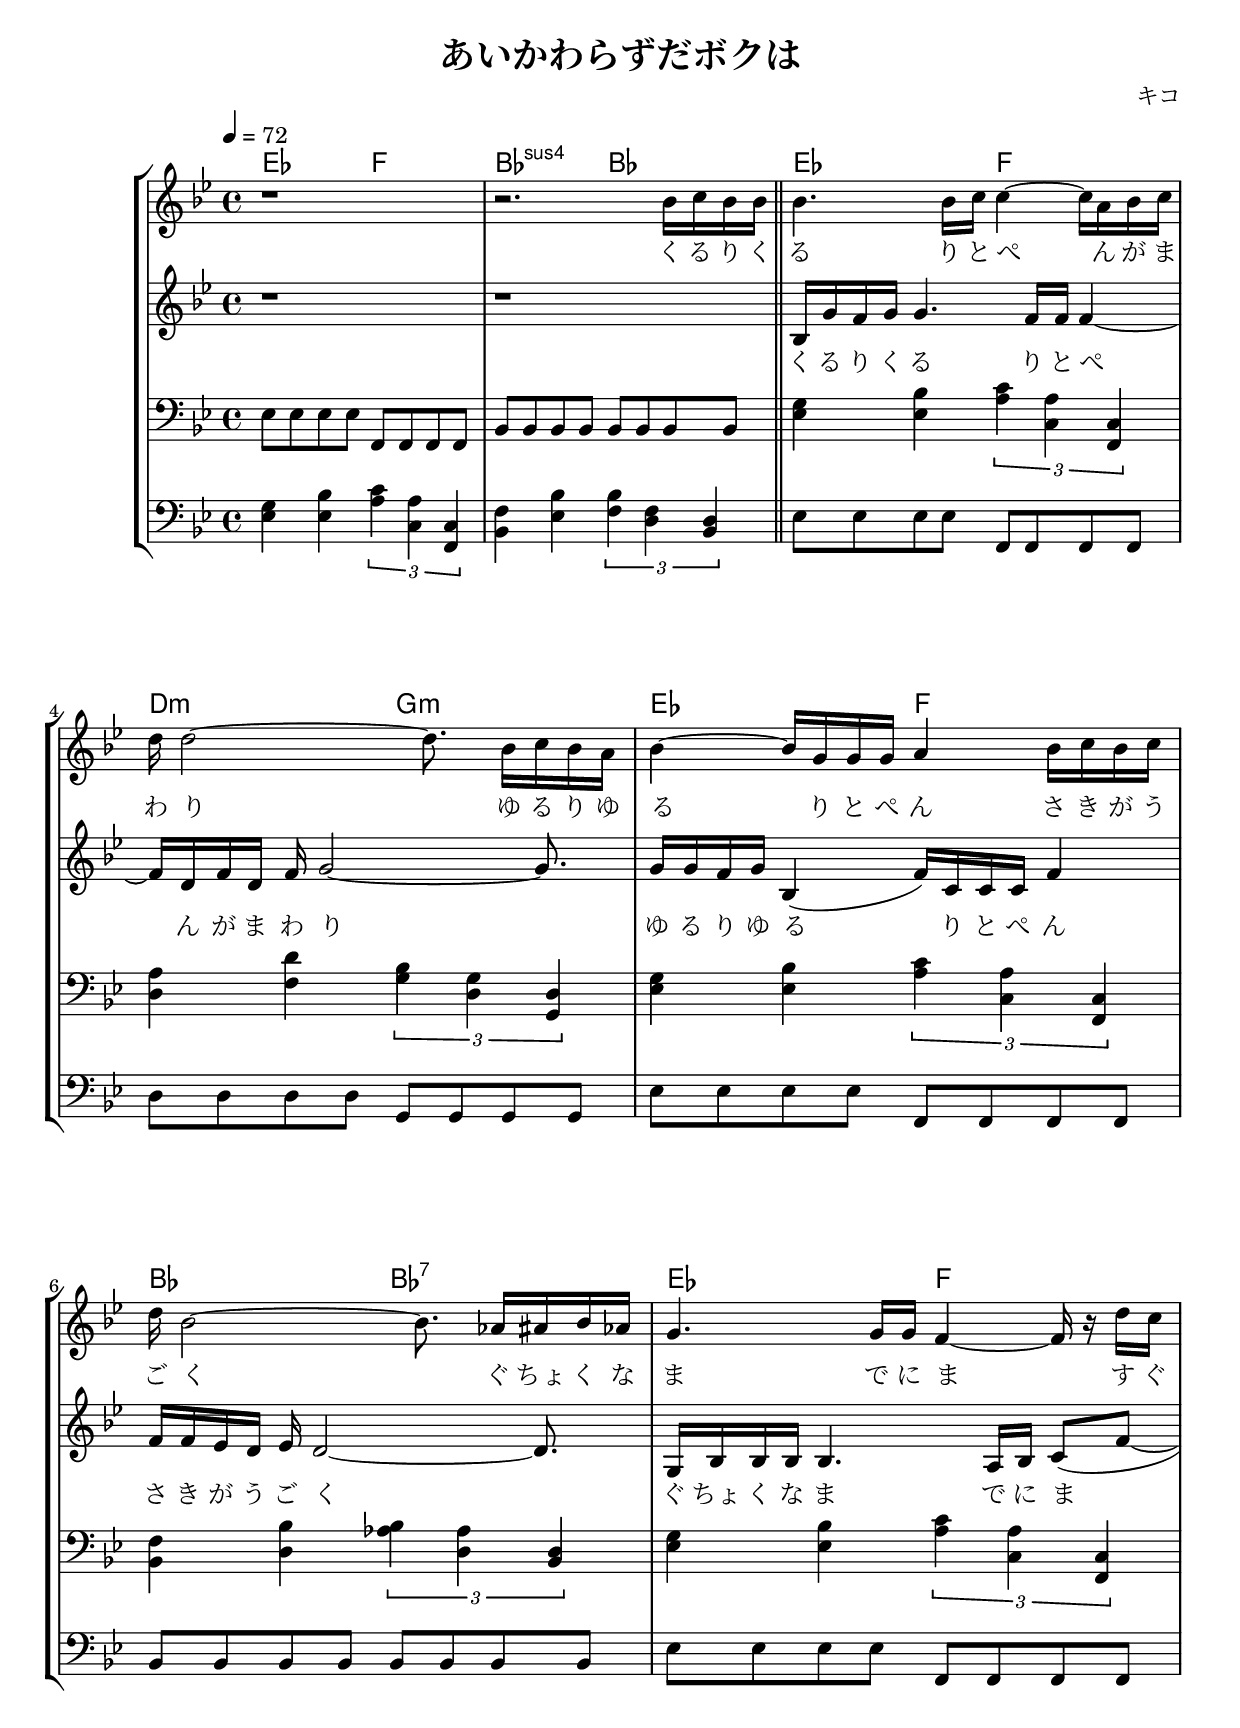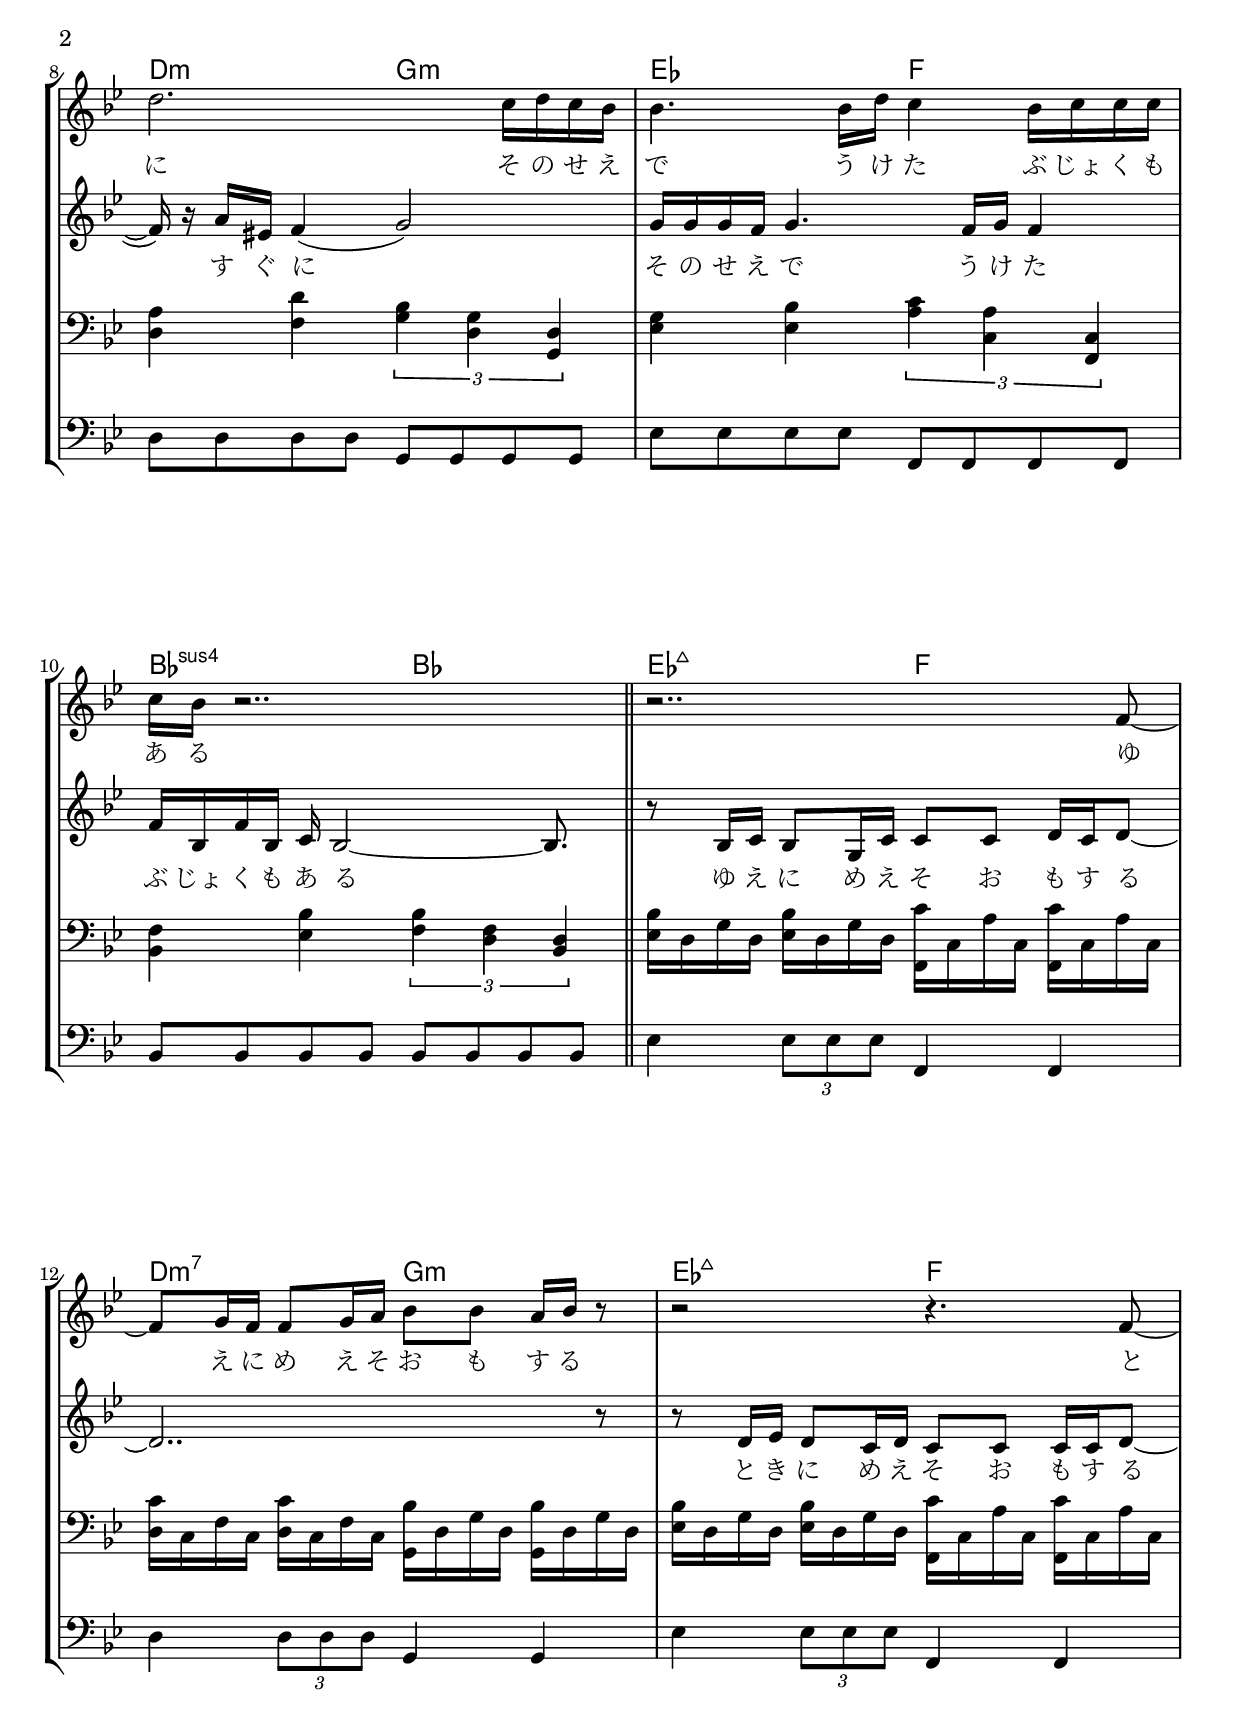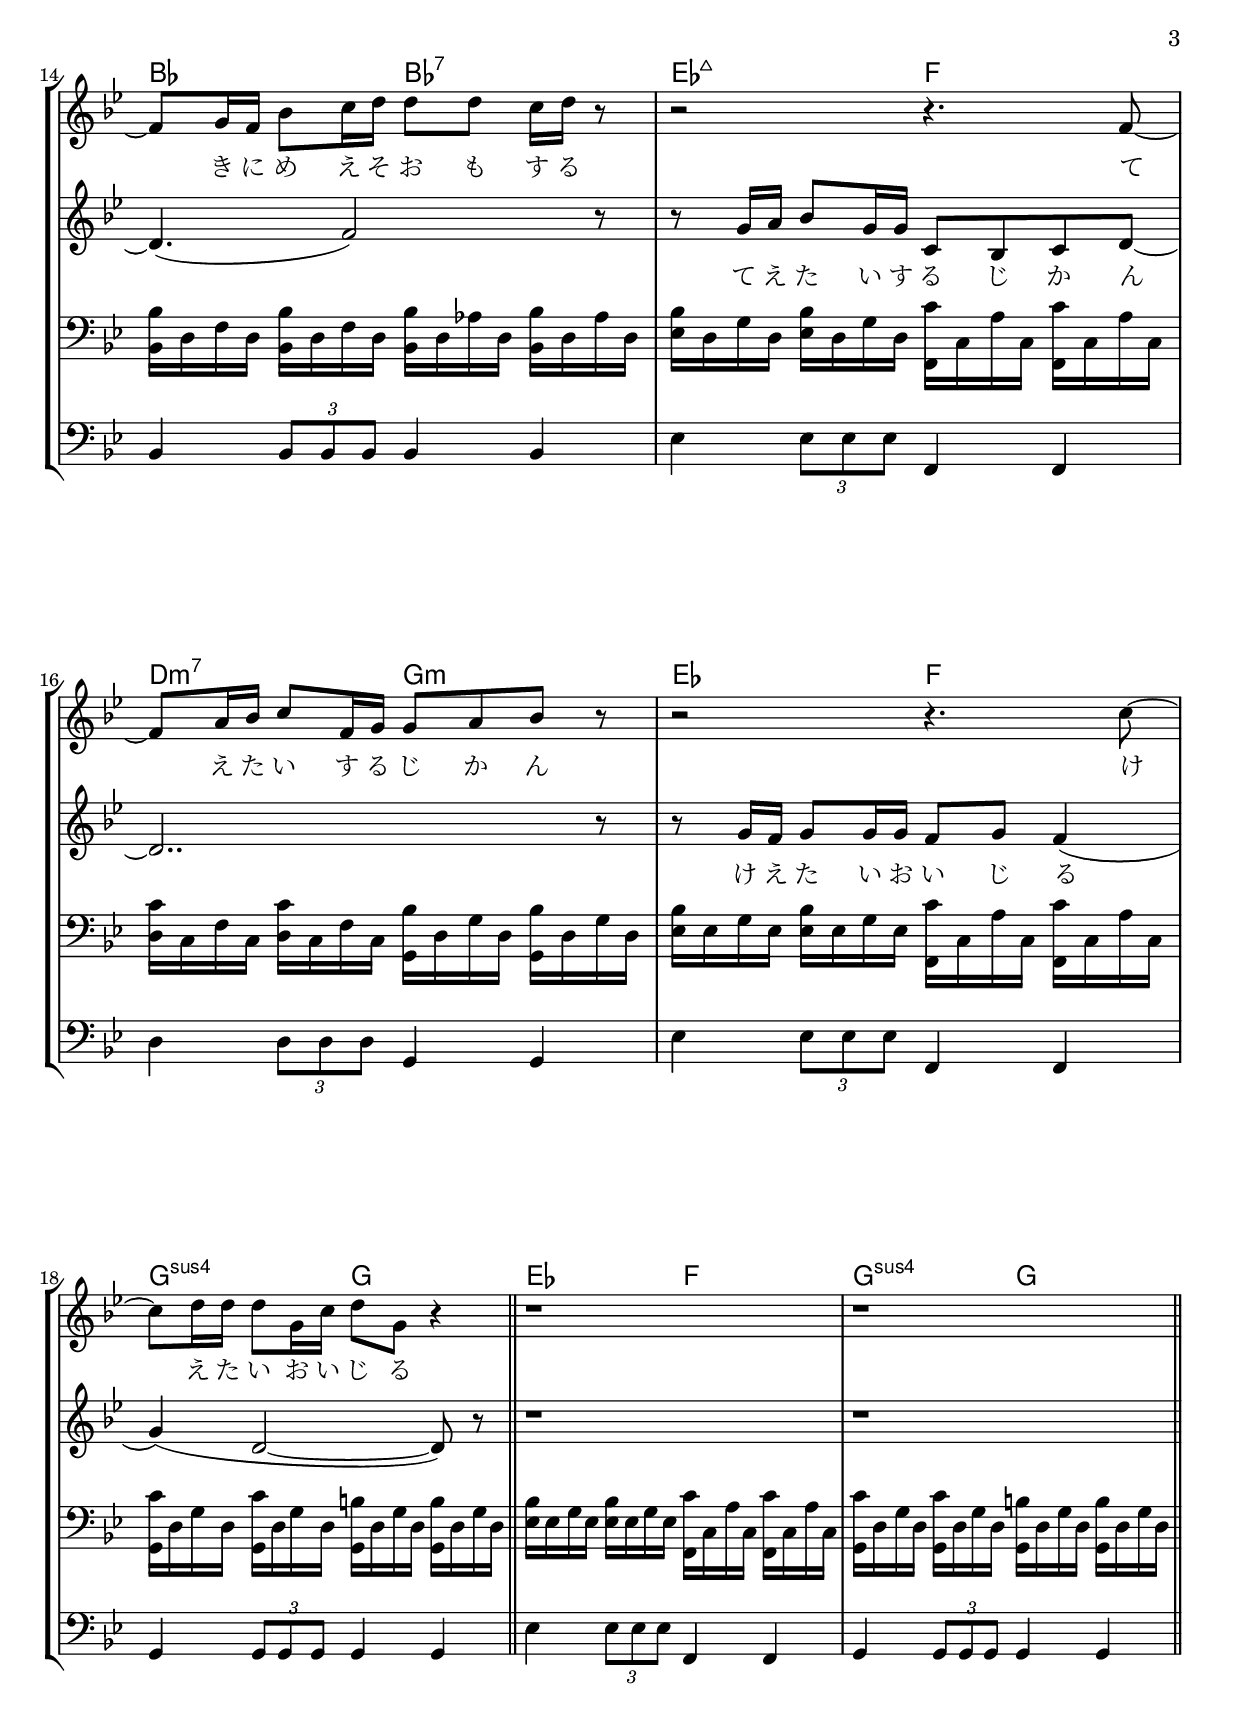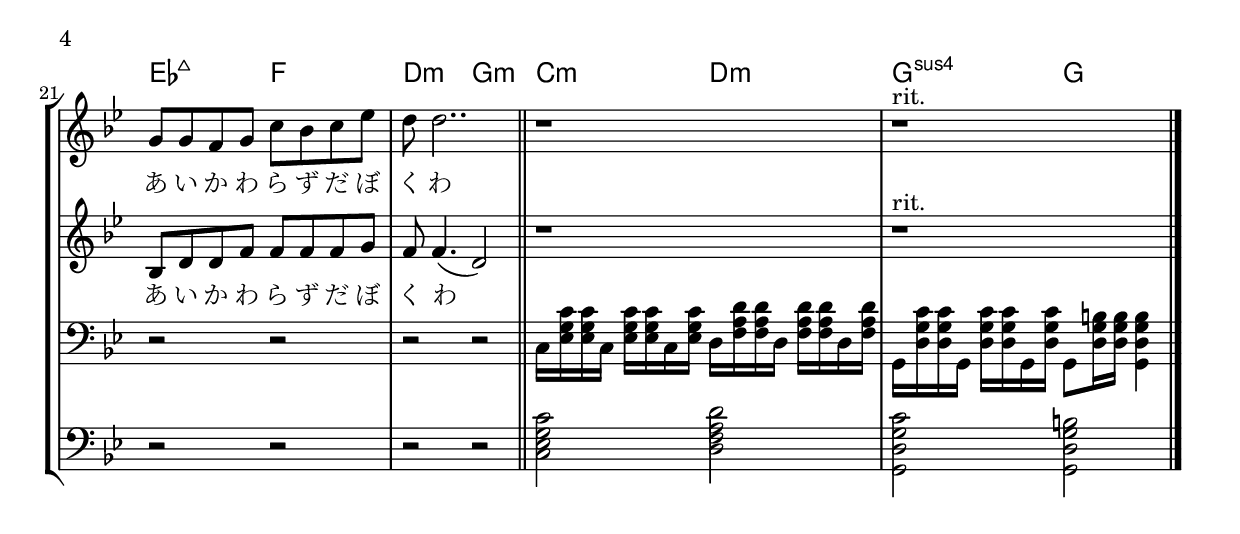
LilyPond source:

\version "2.12.1"

\header {
	title = \markup {あいかわらずだボクは}
	composer = \markup \center-column {キコ}
}

harmony = \chordmode {
	es2 f bes:sus4 bes 

	es f d:m g:m es f bes bes:7 es f d:m g:m es f bes:sus4 bes 

	es:maj7 f d:min7 g:m es:maj7 f bes bes:7 es:maj7 f d:min7 g:m es f g:sus4 g 

	es f g:sus4 g 

	es:maj7 f d:m g:m 

	c:m d:m g:sus4 g 
}

melody = {
	\key bes \major
	\tempo 4 = 72
	r1 | r2. 
	\set Staff.midiInstrument = #"fss0.35"
	\set Staff.midiMinimumVolume = #0.7
	\set Staff.midiMaximumVolume = #0.9
	bes'16  c''16  bes'16  bes'16 
	bes'4.  bes'16  c''16  c''4~c''16  a'16  bes'16  c''16 
	d''16  d''2~d''8.  bes'16  c''16  bes'16  a'16 
	bes'4~bes'16  g'16  g'16  g'16  a'4  bes'16  c''16  bes'16  c''16 
	d''16  bes'2~bes'8.  as'16  ais'16  bes'16  as'16 
	g'4.  g'16  g'16  f'4~f'16  r16  d''16  c''16 
	d''2.  c''16  d''16  c''16  bes'16 
	bes'4.  bes'16  d''16  c''4  bes'16  c''16  c''16  c''16 
	c''16  bes'16  	r2.. 	\set Staff.midiInstrument = #"fss0.35"
	\set Staff.midiMinimumVolume = #0.7
	\set Staff.midiMaximumVolume = #0.9
	r2.. f'8~ 
	f'8  g'16  f'16  f'8  g'16  a'16  bes'8  bes'8  a'16  bes'16  r8 
	r2  r4.  f'8~ 
	f'8  g'16  f'16  bes'8  c''16  d''16  d''8  d''8  c''16  d''16  r8 
	r2  r4.  f'8~ 
	f'8  a'16  bes'16  c''8  f'16  g'16  g'8  a'8  bes'8  r8 
	r2  r4.  c''8~ 
	c''8  d''16  d''16  d''8  g'16  c''16  d''8  g'8  r4
	r1 | r1   
	\set Staff.midiInstrument = #"fss0.35"
	\set Staff.midiMinimumVolume = #0.7
	\set Staff.midiMaximumVolume = #0.9
	g'8  g'8  f'8  g'8  c''8  bes'8  c''8  es''8 
	d''8  d''2..
	r1 | r1^"rit." \bar "|."
}

words = \lyricmode {
	
	く  る  り  く  る  り  と  ぺ  ん  が  ま  わ  り  ゆ  る  り  ゆ  る  り  と  ぺ  ん  さ  き  が  う  ご  く  ぐ  ちょ  く  な  ま  で  に  ま  す  ぐ  に  そ  の  せ  え  で  う  け  た  ぶ  じょ  く  も  あ  る  
	ゆ  え  に  め  え  そ  お  も  す  る  と  き  に  め  え  そ  お  も  す  る  て  え  た  い  す  る  じ  か  ん  け  え  た  い  お  い  じ  る  
	
	あ  い  か  わ  ら  ず  だ  ぼ  く  わ  
	
}

secondmelody = {
	\key bes \major
	\tempo 4 = 72
	r1 | r1   
	\set Staff.midiInstrument = #"fss0.35"
	\set Staff.midiMinimumVolume = #0.7
	\set Staff.midiMaximumVolume = #0.9
	bes16  g'16  f'16  g'16  g'4.  f'16  f'16  f'4~ 
	f'16  d'16  f'16  d'16  f'16  g'2~g'8. 
	g'16  g'16  f'16  g'16  bes4  (f'16)  c'16  c'16  c'16  f'4 
	f'16  f'16  es'16  d'16  es'16  d'2~d'8. 
	g16  bes16  bes16  bes16  bes4.  a16  bes16  c'8  (f'8~ 
	f'16)  r16  a'16  eis'16  f'4  (g'2) 
	g'16  g'16  g'16  f'16  g'4.  f'16  g'16  f'4 
	f'16  bes16  f'16  bes16  c'16  bes2~bes8.
	\set Staff.midiInstrument = #"fss0.35"
	\set Staff.midiMinimumVolume = #0.7
	\set Staff.midiMaximumVolume = #0.9
	r8 bes16  c'16  bes8  g16  c'16  c'8  c'8  d'16  c'16  d'8~ 
	d'2..  r8 
	r8  d'16  es'16  d'8  c'16  d'16  c'8  c'8  c'16  c'16  d'8~ 
	d'4.  (f'2)  r8 
	r8  g'16  a'16  bes'8  g'16  g'16  c'8  bes8  c'8  d'8~ 
	d'2..  r8 
	r8  g'16  f'16  g'8  g'16  g'16  f'8  g'8  f'4 
	(g'4)  (d'2~d'8)  r8
	r1 | r1   
	\set Staff.midiInstrument = #"fss0.35"
	\set Staff.midiMinimumVolume = #0.7
	\set Staff.midiMaximumVolume = #0.9
	bes8  d'8  d'8  f'8  f'8  f'8  f'8  g'8 
	f'8  f'4.  (d'2)
	r1 | r1^"rit." \bar "|."
}

secondwords = \lyricmode {
	
	く  る  り  く  る  り  と  ぺ  ん  が  ま  わ  り  ゆ  る  り  ゆ  る  り  と  ぺ  ん  さ  き  が  う  ご  く  ぐ  ちょ  く  な  ま  で  に  ま  す  ぐ  に  そ  の  せ  え  で  う  け  た  ぶ  じょ  く  も  あ  る  
	ゆ  え  に  め  え  そ  お  も  す  る  と  き  に  め  え  そ  お  も  す  る  て  え  た  い  す  る  じ  か  ん  け  え  た  い  お  い  じ  る  
	
	あ  い  か  わ  ら  ず  だ  ぼ  く  わ  
	
}

tempochange = {
	\tempo 4 = 72
	r1 | r1 \bar "||"
	\tempo 4 = 72
	r1 | r1 | r1 | r1 | r1 | r1 | r1 | r1 \bar "||"
	\tempo 4 = 72
	r1 | r1 | r1 | r1 | r1 | r1 | r1 | r1 \bar "||"
	\tempo 4 = 72
	r1 | r1 \bar "||"
	\tempo 4 = 72
	r1 | r1 \bar "||"
	\tempo 4 = 72
	r1 | \tempo 4 = 54 r2 \tempo 4 = 48 r2 \bar "|."
}

mainacc = {
	\clef bass
	\set Staff.midiInstrument = #"Electric Bass (pick)"
	\set Staff.midiMinimumVolume = #0.3
	\set Staff.midiMaximumVolume = #0.6
	\key bes \major
	\tempo 4 = 72
	es8 es8 es8 es8
	f,8 f,8 f,8 f,8
	bes,8 bes,8 bes,8 bes,8
	bes,8 bes,8 bes,8 bes,8
	\bar "||"

	\set Staff.midiInstrument = #"Electric Bass (pick)"
	\set Staff.midiMinimumVolume = #0.3
	\set Staff.midiMaximumVolume = #0.6
	<es g>4 <es bes>4
	\tuplet 3/2 { <a c'>4 <c a>4 <f, c>4 }
	<d a>4 <f d'>4
	\tuplet 3/2 { <g bes>4 <d g>4 <g, d>4 }
	<es g>4 <es bes>4
	\tuplet 3/2 { <a c'>4 <c a>4 <f, c>4 }
	<bes, f>4 <d bes>4
	\tuplet 3/2 { <as bes>4 <d as>4 <bes, d>4 }
	<es g>4 <es bes>4
	\tuplet 3/2 { <a c'>4 <c a>4 <f, c>4 }
	<d a>4 <f d'>4
	\tuplet 3/2 { <g bes>4 <d g>4 <g, d>4 }
	<es g>4 <es bes>4
	\tuplet 3/2 { <a c'>4 <c a>4 <f, c>4 }
	<bes, f>4 <es bes>4
	\tuplet 3/2 { <f bes>4 <d f>4 <bes, d>4 }
	\bar "||"

	\set Staff.midiInstrument = #"Electric Bass (pick)"
	\set Staff.midiMinimumVolume = #0.3
	\set Staff.midiMaximumVolume = #0.6
	<es bes>16 d g d <es bes> d g d
	<f, c'>16 c a c <f, c'> c a c
	<d c'>16 c f c <d c'> c f c
	<g, bes>16 d g d <g, bes> d g d
	<es bes>16 d g d <es bes> d g d
	<f, c'>16 c a c <f, c'> c a c
	<bes, bes>16 d f d <bes, bes> d f d
	<bes, bes>16 d as d <bes, bes> d as d
	<es bes>16 d g d <es bes> d g d
	<f, c'>16 c a c <f, c'> c a c
	<d c'>16 c f c <d c'> c f c
	<g, bes>16 d g d <g, bes> d g d
	<es bes>16 es g es <es bes> es g es
	<f, c'>16 c a c <f, c'> c a c
	<g, c'>16 d g d <g, c'> d g d
	<g, b>16 d g d <g, b> d g d
	\bar "||"

	\set Staff.midiInstrument = #"Electric Bass (pick)"
	\set Staff.midiMinimumVolume = #0.3
	\set Staff.midiMaximumVolume = #0.6
	<es bes>16 es g es <es bes> es g es
	<f, c'>16 c a c <f, c'> c a c
	<g, c'>16 d g d <g, c'> d g d
	<g, b>16 d g d <g, b> d g d
	\bar "||"

	\set Staff.midiInstrument = #"Acoustic grand"
	\set Staff.midiMinimumVolume = #0.3
	\set Staff.midiMaximumVolume = #0.6
	r2
	r2
	r2
	r2
	\bar "||"

	\set Staff.midiInstrument = #"Electric Bass (pick)"
	\set Staff.midiMinimumVolume = #0.3
	\set Staff.midiMaximumVolume = #0.6
	c16 <es g c'>16 <es g c'>16 c16   <es g c'>16 <es g c'>16 c16 <es g c'>16
	d16 <f a d'>16 <f a d'>16 d16   <f a d'>16 <f a d'>16 d16 <f a d'>16
	g,16 <d g c'>16 <d g c'>16 g,16   <d g c'>16 <d g c'>16 g,16 <d g c'>16
	g,8 <d g b>16 <d g b>16 <g, d g b>4
	\bar "|."
}

subacc = {
	\clef bass
	\set Staff.midiInstrument = #"Acoustic Guitar (nylon)"
	\set Staff.midiMinimumVolume = #0.3
	\set Staff.midiMaximumVolume = #0.6
	\key bes \major
	\tempo 4 = 72
	<es g>4 <es bes>4
	\tuplet 3/2 { <a c'>4 <c a>4 <f, c>4 }
	<bes, f>4 <es bes>4
	\tuplet 3/2 { <f bes>4 <d f>4 <bes, d>4 }
	\bar "||"

	\set Staff.midiInstrument = #"Acoustic Guitar (nylon)"
	\set Staff.midiMinimumVolume = #0.3
	\set Staff.midiMaximumVolume = #0.6
	es8 es8 es8 es8
	f,8 f,8 f,8 f,8
	d8 d8 d8 d8
	g,8 g,8 g,8 g,8
	es8 es8 es8 es8
	f,8 f,8 f,8 f,8
	bes,8 bes,8 bes,8 bes,8
	bes,8 bes,8 bes,8 bes,8
	es8 es8 es8 es8
	f,8 f,8 f,8 f,8
	d8 d8 d8 d8
	g,8 g,8 g,8 g,8
	es8 es8 es8 es8
	f,8 f,8 f,8 f,8
	bes,8 bes,8 bes,8 bes,8
	bes,8 bes,8 bes,8 bes,8
	\bar "||"

	\set Staff.midiInstrument = #"Acoustic Guitar (nylon)"
	\set Staff.midiMinimumVolume = #0.3
	\set Staff.midiMaximumVolume = #0.6
	es4 \tuplet 3/2 { es8 es8 es8 }
	f,4 f,4
	d4 \tuplet 3/2 { d8 d8 d8 }
	g,4 g,4
	es4 \tuplet 3/2 { es8 es8 es8 }
	f,4 f,4
	bes,4 \tuplet 3/2 { bes,8 bes,8 bes,8 }
	bes,4 bes,4
	es4 \tuplet 3/2 { es8 es8 es8 }
	f,4 f,4
	d4 \tuplet 3/2 { d8 d8 d8 }
	g,4 g,4
	es4 \tuplet 3/2 { es8 es8 es8 }
	f,4 f,4
	g,4 \tuplet 3/2 { g,8 g,8 g,8 }
	g,4 g,4
	\bar "||"

	\set Staff.midiInstrument = #"Acoustic Guitar (nylon)"
	\set Staff.midiMinimumVolume = #0.3
	\set Staff.midiMaximumVolume = #0.6
	es4 \tuplet 3/2 { es8 es8 es8 }
	f,4 f,4
	g,4 \tuplet 3/2 { g,8 g,8 g,8 }
	g,4 g,4
	\bar "||"

	\set Staff.midiInstrument = #"Acoustic grand"
	\set Staff.midiMinimumVolume = #0.3
	\set Staff.midiMaximumVolume = #0.6
	r2
	r2
	r2
	r2
	\bar "||"

	\set Staff.midiInstrument = #"Harmonica"
	\set Staff.midiMinimumVolume = #0.3
	\set Staff.midiMaximumVolume = #0.6
	<c es g c'>2
	<d f a d'>2
	<g, d g c'>2
	<g, d g b>2
	\bar "|."
}

percA = {
	\drummode {
	cymr4 cymr4 cymr4 cymr4  |cymr4 cymr8 cymr16 cymr16 cymr4 cymr4  \bar "||"
	cymr4 cymr4 cymr4 cymr4  |cymr4 cymr8 cymr16 cymr16 cymr4 cymr4  |cymr4 cymr4 cymr4 cymr4  |cymr4 cymr2.  |cymr4 cymr4 cymr4 cymr4  |cymr4 cymr8 cymr16 cymr16 cymr4 cymr4  |cymr4 cymr4 cymr4 cymr4  |cymr4 cymr2.  \bar "||"
	cymr4 cymr4 cymr4 cymr4  |cymr4 cymr8 cymr16 cymr16 cymr4 cymr4  |cymr4 cymr4 cymr4 cymr4  |cymr4 cymr2.  |cymr4 cymr4 cymr4 cymr4  |cymr4 cymr8 cymr16 cymr16 cymr4 cymr4  |cymr4 cymr4 cymr4 cymr4  |cymr4 cymr2.  \bar "||"
	cymr4 cymr4 cymr4 cymr4  |cymr4 cymr8 cymr16 cymr16 cymr4 cymr4  \bar "||"
	r1 |r1 \bar "||"
	cymr4 cymr4 cymr4 cymr4  |cymr4 cymr8 cymr16 cymr16 cymr4 cymr4  \bar "|."
	}
}

percB = {
	\drummode {
	r2 sn2  |r2 sn2  \bar "||"
	r2 sn2  |r2 sn2  |r2 sn2  |r8 sn8 sn2.  |r2 sn2  |r2 sn2  |r2 sn2  |r8 sn8 sn2.  \bar "||"
	r2 sn2  |r2 sn2  |r2 sn2  |r8 sn8 sn2.  |r2 sn2  |r2 sn2  |r2 sn2  |r8 sn8 sn2.  \bar "||"
	r2 sn2  |r2 sn2  \bar "||"
	r1 |r1 \bar "||"
	r2 sn2  |r2 sn2  \bar "|."
	}
}

percC = {
	\drummode {
	bd2. r8 bd8  |bd2 r8 bd4.  \bar "||"
	bd2. r8 bd8  |bd2. r8 bd8  |bd2. r8 bd8  |bd4. bd8 bd4. bd8  |bd2. r8 bd8  |bd2. r8 bd8  |bd2. r8 bd8  |bd2 r8 bd4.  \bar "||"
	bd2. r8 bd8  |bd2. r8 bd8  |bd2. r8 bd8  |bd4. bd8 bd4. bd8  |bd2. r8 bd8  |bd2. r8 bd8  |bd2. r8 bd8  |bd2 r8 bd4.  \bar "||"
	bd2. r8 bd8  |bd2 r8 bd4.  \bar "||"
	r1 |r1 \bar "||"
	bd2. r8 bd8  |bd2 r8 bd4.  \bar "|."
	}
}

percD = {
	\drummode {
	r1 |r8. tommh8. tommh2 r8  \bar "||"
	r1 |r1 |r1 |r2 r8 tommh8 tommh4  |r1 |r1 |r1 |r8. tommh8. tommh2 r8  \bar "||"
	r1 |r1 |r1 |r2 r8 tommh8 tommh4  |r1 |r1 |r1 |r8. tommh8. tommh2 r8  \bar "||"
	r1 |r8. tommh8. tommh2 r8  \bar "||"
	r1 |r1 \bar "||"
	r1 |r8. tommh8. tommh2 r8  \bar "|."
	}
}

percE = {
	\drummode {
	r1 |r2. toml8 toml8  \bar "||"
	r1 |r1 |r1 |r2. r8 toml8  |r1 |r1 |r1 |r2. toml8 toml8  \bar "||"
	r1 |r1 |r1 |r2. r8 toml8  |r1 |r1 |r1 |r2. toml8 toml8  \bar "||"
	r1 |r2. toml8 toml8  \bar "||"
	r1 |r1 \bar "||"
	r1 |r2. toml8 toml8  \bar "|."
	}
}

percF = {
	\drummode {
	r1 |hho1  \bar "||"
	r1 |r1 |r1 |r1 |r1 |r1 |r1 |hho1  \bar "||"
	r1 |r1 |r1 |r1 |r1 |r1 |r1 |hho1  \bar "||"
	r1 |hho1  \bar "||"
	r1 | r1 \bar "||"
	r1 |hho1  \bar "|."
	}
}

\score {
	<<
		\new StaffGroup <<
			\new ChordNames {\harmony}
			\new Voice = "melody" {\melody}
			\new Lyrics \lyricsto "melody" \words
			\new Voice = "secondmelody" {\secondmelody}
			\new Lyrics \lyricsto "secondmelody" \secondwords
			\new Staff = "mainacc" {\mainacc}
			\new Staff = "subacc" {\subacc}
		>>
	>>
	\layout { }
}
